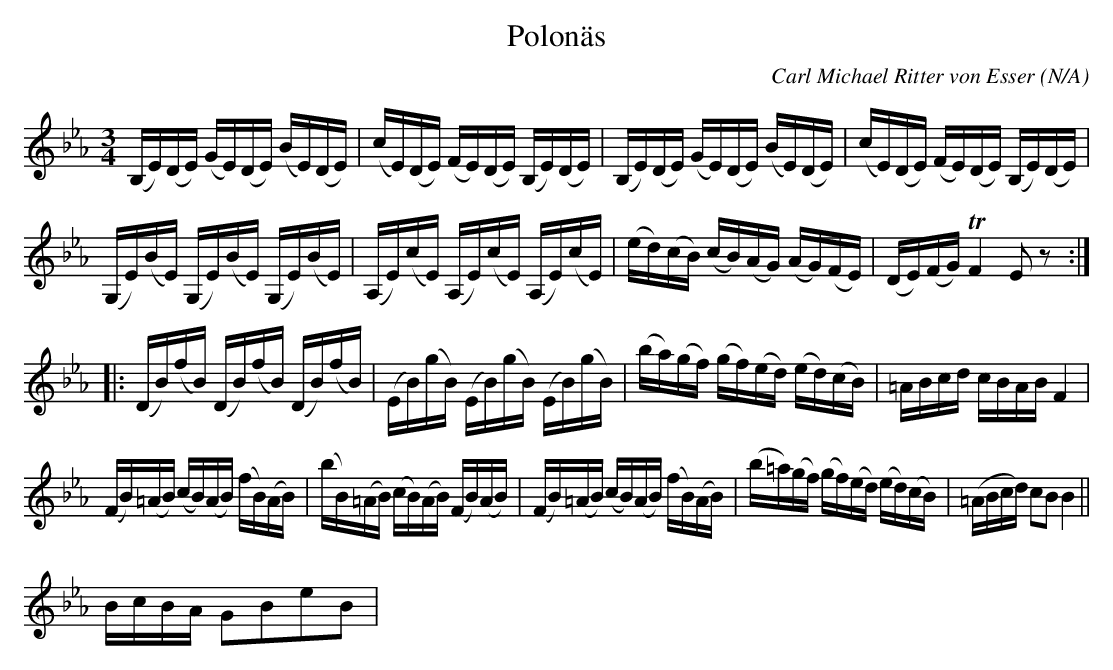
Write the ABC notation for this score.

X:1
T:Polonäs
C:Carl Michael Ritter von Esser
O:N/A
M:3/4
L:1/16
K:Eb
 (B,E)(DE) (GE)(DE) (BE)(DE) |(cE)(DE) (FE)(DE) (B,E)(DE) | (B,E)(DE) (GE)(DE) (BE)(DE) |(cE)(DE) (FE)(DE) (B,E)(DE)|
(G,E)(BE) (G,E)(BE) (G,E)(BE)| (A,E)(cE) (A,E)(cE) (A,E)(cE)| (ed)(cB) (cB)(AG) (AG)(FE)| (DE)(FG)TF4 E2z2  :|
|:(DB)(fB) (DB)(fB) (DB)(fB)| (EB)(gB) (EB)(gB) (EB)(gB)|(ba)(gf) (gf)(ed) (ed)(cB)| =ABcd cBAB F4|
(FB)(=AB) (cB)(AB) (fB)(AB)| (bB)(=AB) (cB)(AB) (FB)(AB)| (FB)(=AB) (cB)(AB) (fB)(AB)| (b=a)(gf) (gf)(ed) (ed)(cB)| (=ABcd) c2B2B4||
BcBA G2B2e2B2|
